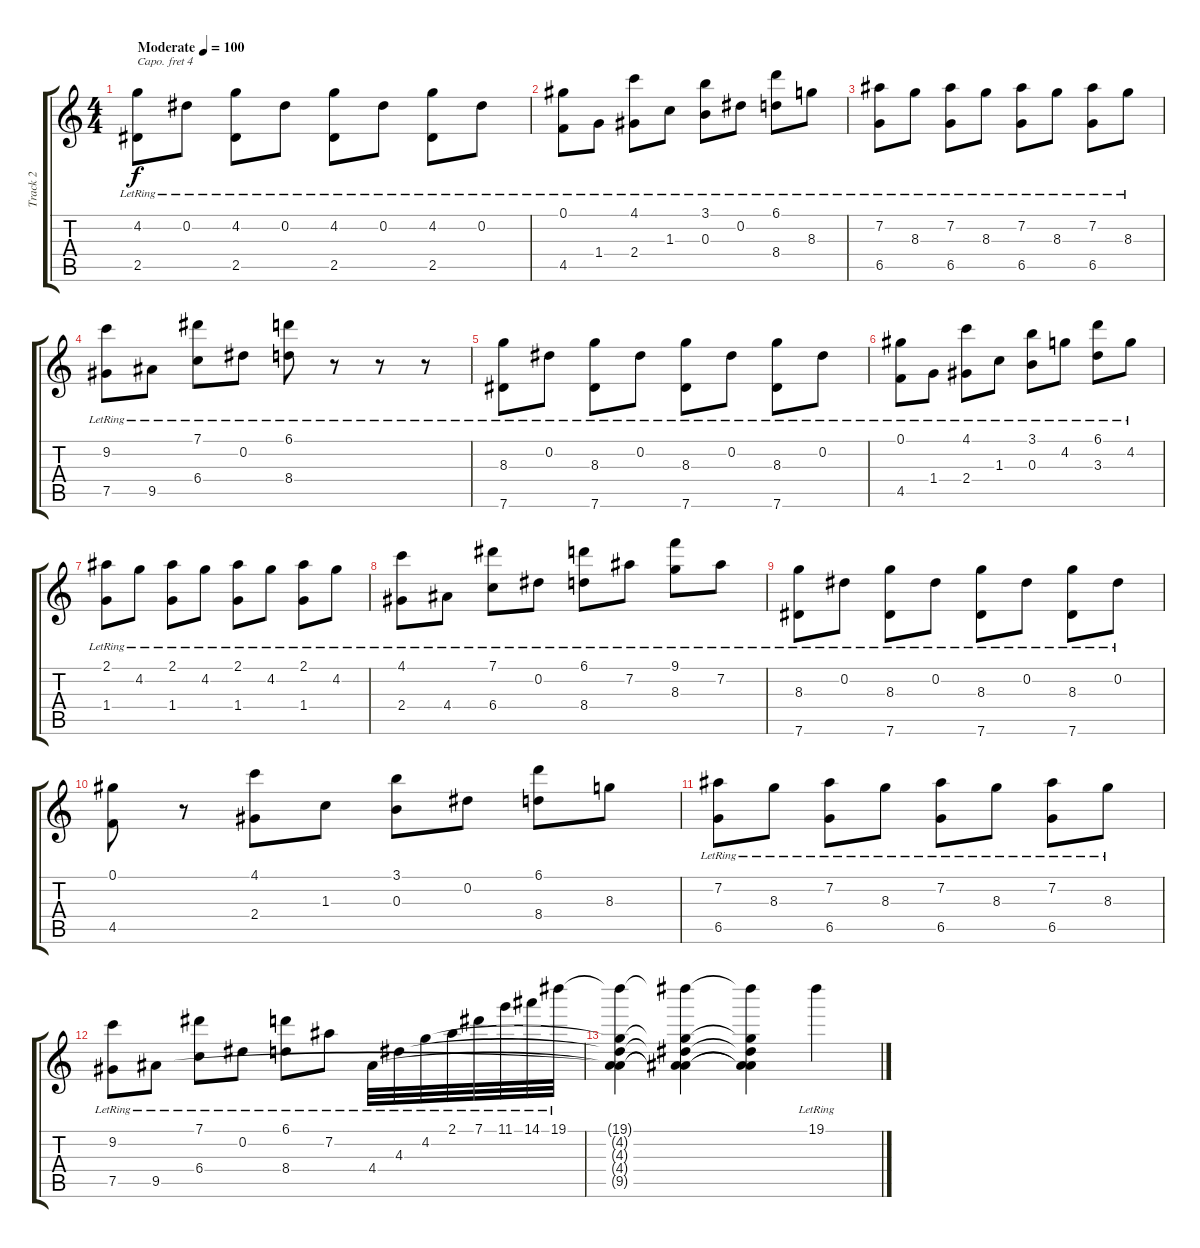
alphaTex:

\track ("Track 2" "Track 2") {instrument acousticguitarnylon}
\staff {score tabs}
\capo 4
\tuning (E4 B3 G3 D3 A2 E2) {hide}
\ts (4 4)
\tempo (100 "Moderate")
\clef g2
\ks c
(4.2{lr} 2.5{lr}).8{dy f instrument acousticguitarnylon} 0.2{lr}.8 (4.2{lr} 2.5{lr}).8 0.2{lr}.8 (4.2{lr} 2.5{lr}).8 0.2{lr}.8 (4.2{lr} 2.5{lr}).8 0.2{lr}.8 |
(0.1{lr} 4.5{lr}).8 1.4{lr}.8 (4.1{lr} 2.4{lr}).8 1.3{lr}.8 (3.1{lr} 0.3{lr}).8 0.2{lr}.8 (6.1{lr} 8.4{lr}).8 8.3{lr}.8 |
(7.2{lr} 6.5{lr}).8 8.3{lr}.8 (7.2{lr} 6.5{lr}).8 8.3{lr}.8 (7.2{lr} 6.5{lr}).8 8.3{lr}.8 (7.2{lr} 6.5{lr}).8 8.3{lr}.8 |
(9.2{lr} 7.5{lr}).8 9.5{lr}.8 (7.1{lr} 6.4{lr}).8 0.2{lr}.8 (6.1{lr} 8.4).8 r.8 r.8 r.8 |
(8.3{lr} 7.6{lr}).8 0.2{lr}.8 (8.3{lr} 7.6{lr}).8 0.2{lr}.8 (8.3{lr} 7.6{lr}).8 0.2{lr}.8 (8.3{lr} 7.6{lr}).8 0.2{lr}.8 |
(0.1{lr} 4.5{lr}).8 1.4{lr}.8 (4.1{lr} 2.4{lr}).8 1.3{lr}.8 (3.1{lr} 0.3{lr}).8 4.2{lr}.8 (6.1{lr} 3.3{lr}).8 4.2{lr}.8 |
(2.1{lr} 1.4{lr}).8 4.2{lr}.8 (2.1{lr} 1.4{lr}).8 4.2{lr}.8 (2.1{lr} 1.4{lr}).8 4.2{lr}.8 (2.1{lr} 1.4{lr}).8 4.2{lr}.8 |
(4.1{lr} 2.4{lr}).8 4.4{lr}.8 (7.1{lr} 6.4{lr}).8 0.2{lr}.8 (6.1{lr} 8.4).8 7.2{lr}.8 (9.1{lr} 8.3{lr}).8 7.2{lr}.8 |
(8.3{lr} 7.6{lr}).8 0.2{lr}.8 (8.3{lr} 7.6{lr}).8 0.2{lr}.8 (8.3{lr} 7.6{lr}).8 0.2{lr}.8 (8.3{lr} 7.6{lr}).8 0.2{lr}.8 |
(0.1 4.5).8 r.8 (4.1 2.4).8 1.3.8 (3.1 0.3).8 0.2.8 (6.1 8.4).8 8.3.8 |
(7.2{lr} 6.5{lr}).8 8.3{lr}.8 (7.2{lr} 6.5{lr}).8 8.3{lr}.8 (7.2{lr} 6.5{lr}).8 8.3{lr}.8 (7.2{lr} 6.5{lr}).8 8.3{lr}.8 |
(9.2{lr} 7.5{lr}).8 9.5{lr}.8 (7.1{lr} 6.4{lr}).8 0.2{lr}.8 (6.1{lr} 8.4).8 7.2{lr}.8 4.4{lr}.32 4.3{lr}.32 4.2{lr}.32 2.1{lr}.32 7.1{lr}.32 11.1{lr}.32 14.1{lr}.32 19.1{lr}.32 |
(19.1{t} 4.2{t} 4.3{t} 4.4{t} 9.5{t}).4 (19.1{t} 4.2{t} 4.3{t} 4.4{t} 9.5{t}).4 (19.1{t} 4.2{t} 4.3{t} 4.4{t} 9.5{t}).4 19.1{lr}.4
